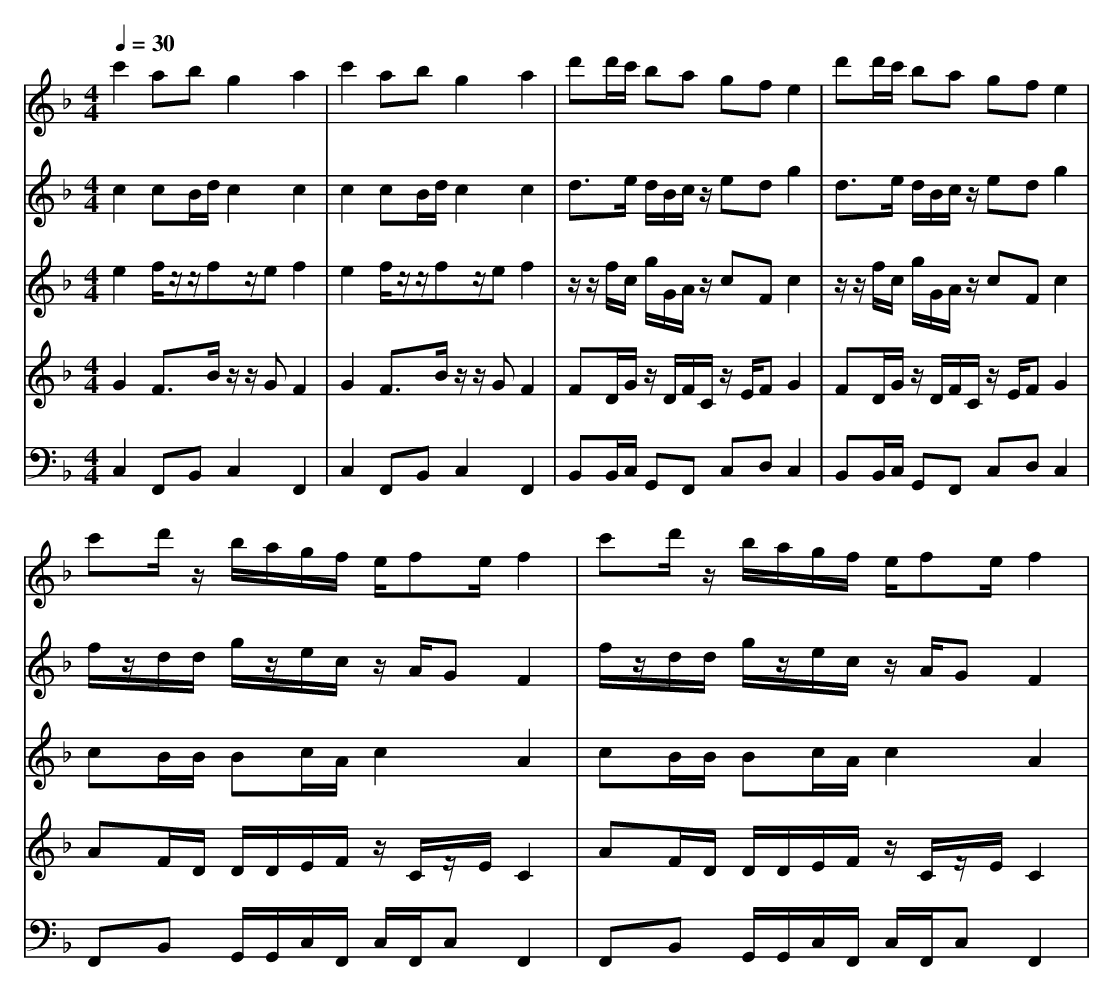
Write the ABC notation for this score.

X:1
T:
M: 4/4
L: 1/8
Q:1/4=30
K:F % 1 flats
V:1
c'2 ab g2 a2|c'2 ab g2 a2|d'd'/2c'/2 ba gf e2|d'd'/2c'/2 ba gf e2|
c'd'/2z/2 b/2a/2g/2f/2 e/2fe/2 f2|c'd'/2z/2 b/2a/2g/2f/2 e/2fe/2 f2|
V:2
c2 cB/2d/2 c2 c2|c2 cB/2d/2 c2 c2|d3/2e/2 d/2B/2c/2z/2 ed g2|d3/2e/2 d/2B/2c/2z/2 ed g2|
f/2z/2d/2d/2 g/2z/2e/2c/2 z/2A/2G F2|f/2z/2d/2d/2 g/2z/2e/2c/2 z/2A/2G F2|
V:3
e2 f/2z/2z/2fz/2e f2|e2 f/2z/2z/2fz/2e f2|z/2z/2f/2c/2 g/2G/2A/2z/2 cF c2|z/2z/2f/2c/2 g/2G/2A/2z/2 cF c2|
cB/2B/2 Bc/2A/2 c2 A2|cB/2B/2 Bc/2A/2 c2 A2|
V:4
G2 F3/2B/2 z/2z/2G F2|G2 F3/2B/2 z/2z/2G F2|FD/2G/2 z/2D/2F/2C/2 z/2E/2F G2|FD/2G/2 z/2D/2F/2C/2 z/2E/2F G2|
AF/2D/2 D/2D/2E/2F/2 z/2C/2z/2E/2 C2|AF/2D/2 D/2D/2E/2F/2 z/2C/2z/2E/2 C2|
V:5
C,2 F,,B,, C,2 F,,2|C,2 F,,B,, C,2 F,,2|B,,B,,/2C,/2 G,,F,, C,D, C,2|B,,B,,/2C,/2 G,,F,, C,D, C,2|
F,,B,, G,,/2G,,/2C,/2F,,/2 C,/2F,,/2C, F,,2|F,,B,, G,,/2G,,/2C,/2F,,/2 C,/2F,,/2C, F,,2|
